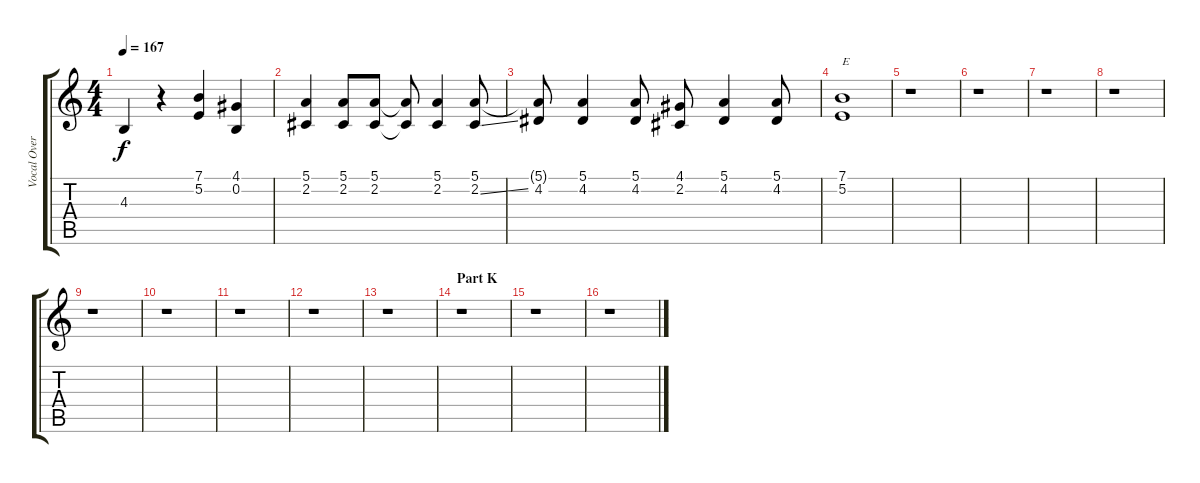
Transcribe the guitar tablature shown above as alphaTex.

\track ("Vocal Overdubs (Hyde)" "Vocal Over") {instrument altosax}
\staff {score tabs}
\tuning (E4 B3 G3 D3 A2 E2) {hide}
\ts (4 4)
\tempo 167
\clef g2
\ks c
4.3{t}.4{dy f} r.4 (7.1 5.2).4 (4.1 0.2).4 |
(5.1 2.2).4 (5.1 2.2).8 (5.1 2.2).8 (5.1{t} 2.2{t}).8 (5.1 2.2).4 (5.1 2.2{ss}).8 |
(5.1{t} 4.2).8 (5.1 4.2).4 (5.1 4.2).8 (4.1 2.2).8 (5.1 4.2).4 (5.1 4.2).8 |
(7.1 5.2).1{txt "E"} |
r.1 |
r.1 |
r.1 |
r.1 |
r.1 |
r.1 |
r.1 |
r.1 |
r.1 |
\section ("" "Part K")
r.1 |
r.1 |
r.1
